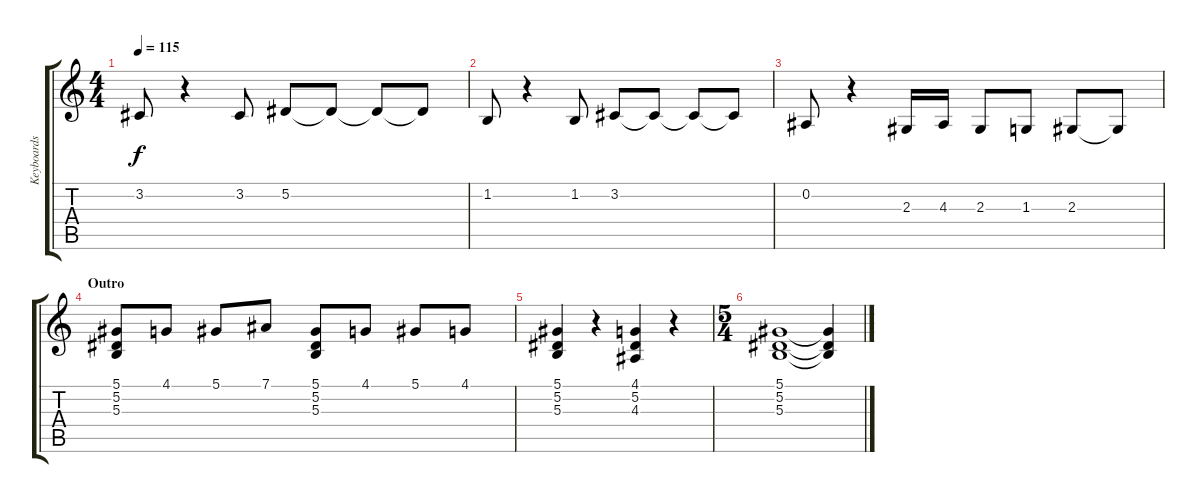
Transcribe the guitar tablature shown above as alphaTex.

\track ("Keyboards" "Keyboards") {instrument pad7halo}
\staff {score tabs}
\tuning (Eb4 Bb3 Gb3 Db3 Ab2 Eb2) {hide}
\ts (4 4)
\tempo 115
\clef g2
\ks c
3.2.8{dy f} r.4 3.2.8 5.2.8 5.2{t}.8 5.2{t}.8 5.2{t}.8 |
1.2.8 r.4 1.2.8 3.2.8 3.2{t}.8 3.2{t}.8 3.2{t}.8 |
0.2.8 r.4 2.3.16 4.3.16 2.3.8 1.3.8 2.3.8 2.3{t}.8 |
\section ("" "Outro")
(5.1 5.2 5.3).8 4.1.8 5.1.8 7.1.8 (5.1 5.2 5.3).8 4.1.8 5.1.8 4.1.8 |
(5.1 5.2 5.3).4 r.4 (4.1 5.2 4.3).4 r.4 |
\ts (5 4)
(5.1 5.2 5.3).1 (5.1{t} 5.2{t} 5.3{t}).4
